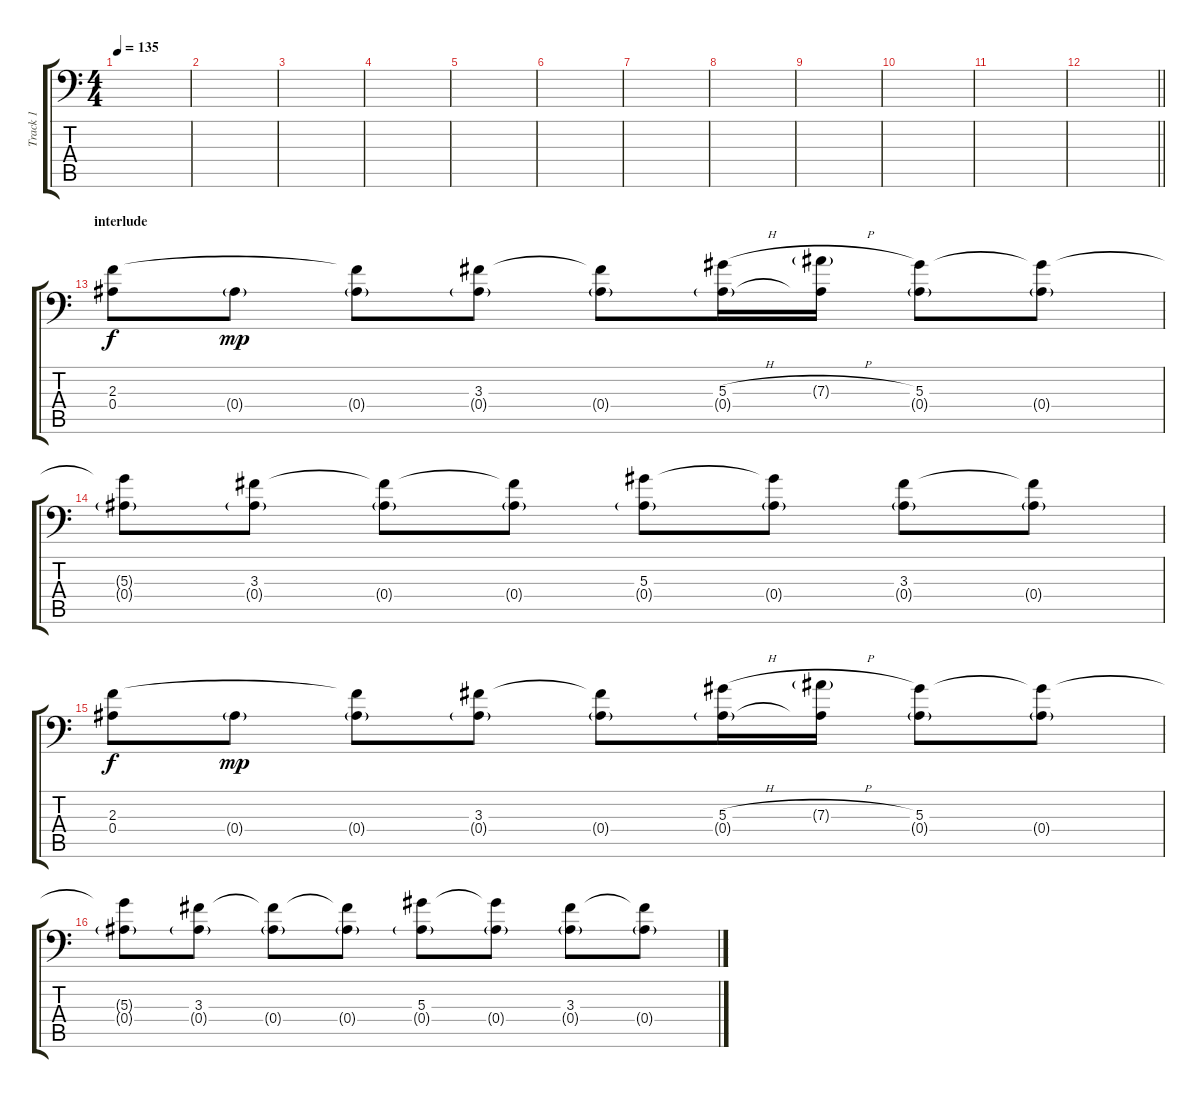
\track ("Track 1" "Track 1") {instrument electricguitarjazz}
\staff {score tabs}
\tuning (C4 G3 Eb3 Bb2 F2 Bb1) {hide}
\ts (4 4)
\tempo 135
\clef f4
\ks c
|
|
|
|
|
|
|
|
|
|
|
\barLineRight lightlight
|
\section ("" "interlude")
(2.3 0.4).8{dy f} 0.4{g}.8{dy mp} (2.3{t} 0.4{g}).8 (3.3 0.4{g}).8 (3.3{t} 0.4{g}).8 (5.3{h} 0.4{g}).16 (7.3{h g} 0.4{t}).16 (5.3 0.4{g}).8 (5.3{t} 0.4{g}).8 |
(5.3{t} 0.4{g}).8 (3.3 0.4{g}).8 (3.3{t} 0.4{g}).8 (3.3{t} 0.4{g}).8 (5.3 0.4{g}).8 (5.3{t} 0.4{g}).8 (3.3 0.4{g}).8 (3.3{t} 0.4{g}).8 |
(2.3 0.4).8{dy f} 0.4{g}.8{dy mp} (2.3{t} 0.4{g}).8 (3.3 0.4{g}).8 (3.3{t} 0.4{g}).8 (5.3{h} 0.4{g}).16 (7.3{h g} 0.4{t}).16 (5.3 0.4{g}).8 (5.3{t} 0.4{g}).8 |
(5.3{t} 0.4{g}).8 (3.3 0.4{g}).8 (3.3{t} 0.4{g}).8 (3.3{t} 0.4{g}).8 (5.3 0.4{g}).8 (5.3{t} 0.4{g}).8 (3.3 0.4{g}).8 (3.3{t} 0.4{g}).8
